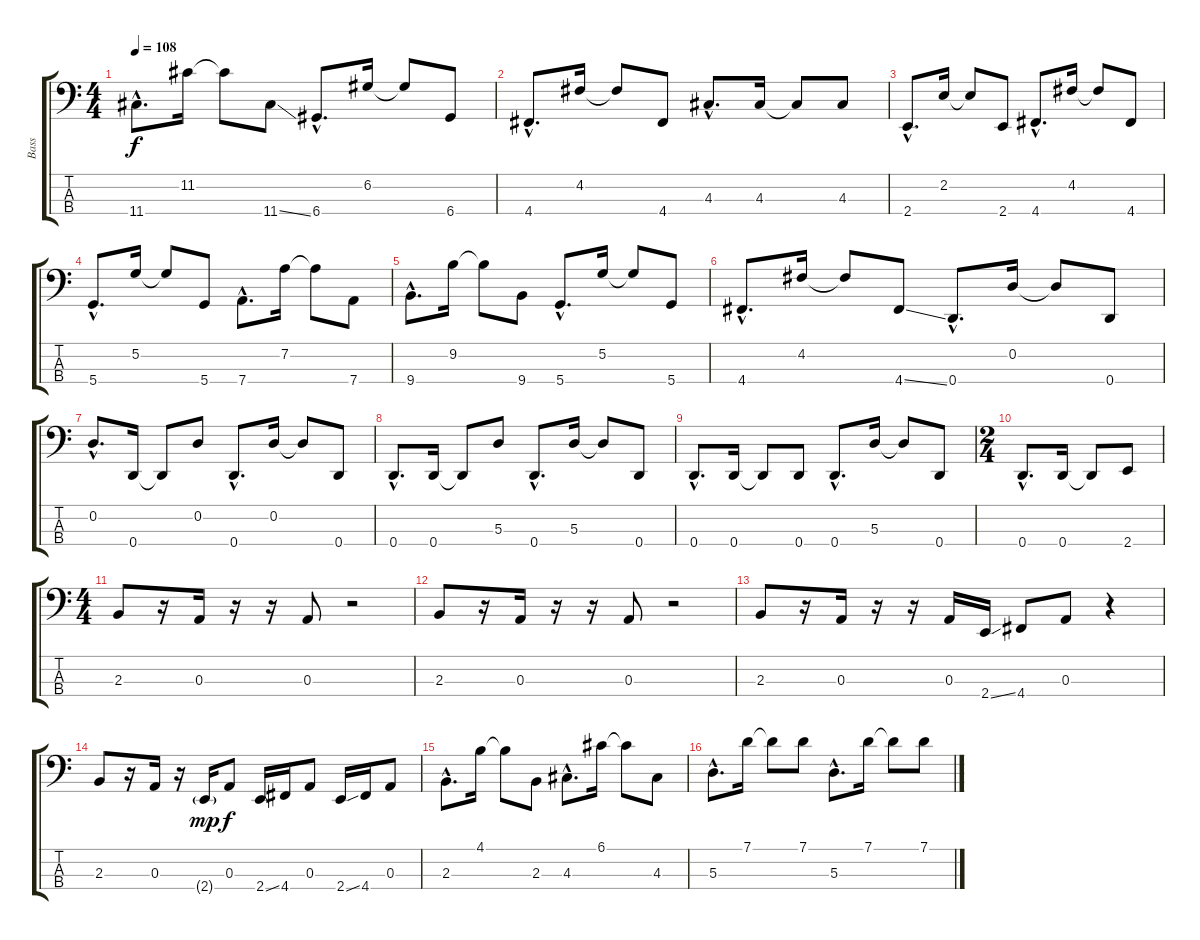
\track ("Bass" "Bass") {instrument electricbassfinger}
\staff {score tabs}
\tuning (G2 D2 A1 D1) {hide}
\ts (4 4)
\tempo 108
\clef f4
\ks c
11.4{hac}.8{d dy f} 11.2.16 11.2{t}.8 11.4{ss}.8 6.4{hac}.8{d} 6.2.16 6.2{t}.8 6.4.8 |
4.4{hac}.8{d} 4.2.16 4.2{t}.8 4.4.8 4.3{hac}.8{d} 4.3.16 4.3{t}.8 4.3.8 |
2.4{hac}.8{d} 2.2.16 2.2{t}.8 2.4.8 4.4{hac}.8{d} 4.2.16 4.2{t}.8 4.4.8 |
5.4{hac}.8{d} 5.2.16 5.2{t}.8 5.4.8 7.4{hac}.8{d} 7.2.16 7.2{t}.8 7.4.8 |
9.4{hac}.8{d} 9.2.16 9.2{t}.8 9.4.8 5.4{hac}.8{d} 5.2.16 5.2{t}.8 5.4.8 |
4.4{hac}.8{d} 4.2.16 4.2{t}.8 4.4{ss}.8 0.4{hac}.8{d} 0.2.16 0.2{t}.8 0.4.8 |
0.2{hac}.8{d} 0.4.16 0.4{t}.8 0.2.8 0.4{hac}.8{d} 0.2.16 0.2{t}.8 0.4.8 |
0.4{hac}.8{d} 0.4.16 0.4{t}.8 5.3.8 0.4{hac}.8{d} 5.3.16 5.3{t}.8 0.4.8 |
0.4{hac}.8{d} 0.4.16 0.4{t}.8 0.4.8 0.4{hac}.8{d} 5.3.16 5.3{t}.8 0.4.8 |
\ts (2 4)
0.4{hac}.8{d} 0.4.16 0.4{t}.8 2.4.8 |
\ts (4 4)
2.3.8 r.16 0.3.16 r.16 r.16 0.3.8 r.2 |
2.3.8 r.16 0.3.16 r.16 r.16 0.3.8 r.2 |
2.3.8 r.16 0.3.16 r.16 r.16 0.3.16 2.4{ss}.16 4.4.8 0.3.8 r.4 |
2.3.8 r.16 0.3.16 r.16 2.4{g}.16{dy mp} 0.3.8{dy f} 2.4{ss}.16 4.4.16 0.3.8 2.4{ss}.16 4.4.16 0.3.8 |
2.3{hac}.8{d} 4.1.16 4.1{t}.8 2.3.8 4.3{hac}.8{d} 6.1.16 6.1{t}.8 4.3.8 |
5.3{hac}.8{d} 7.1.16 7.1{t}.8 7.1.8 5.3{hac}.8{d} 7.1.16 7.1{t}.8 7.1.8
